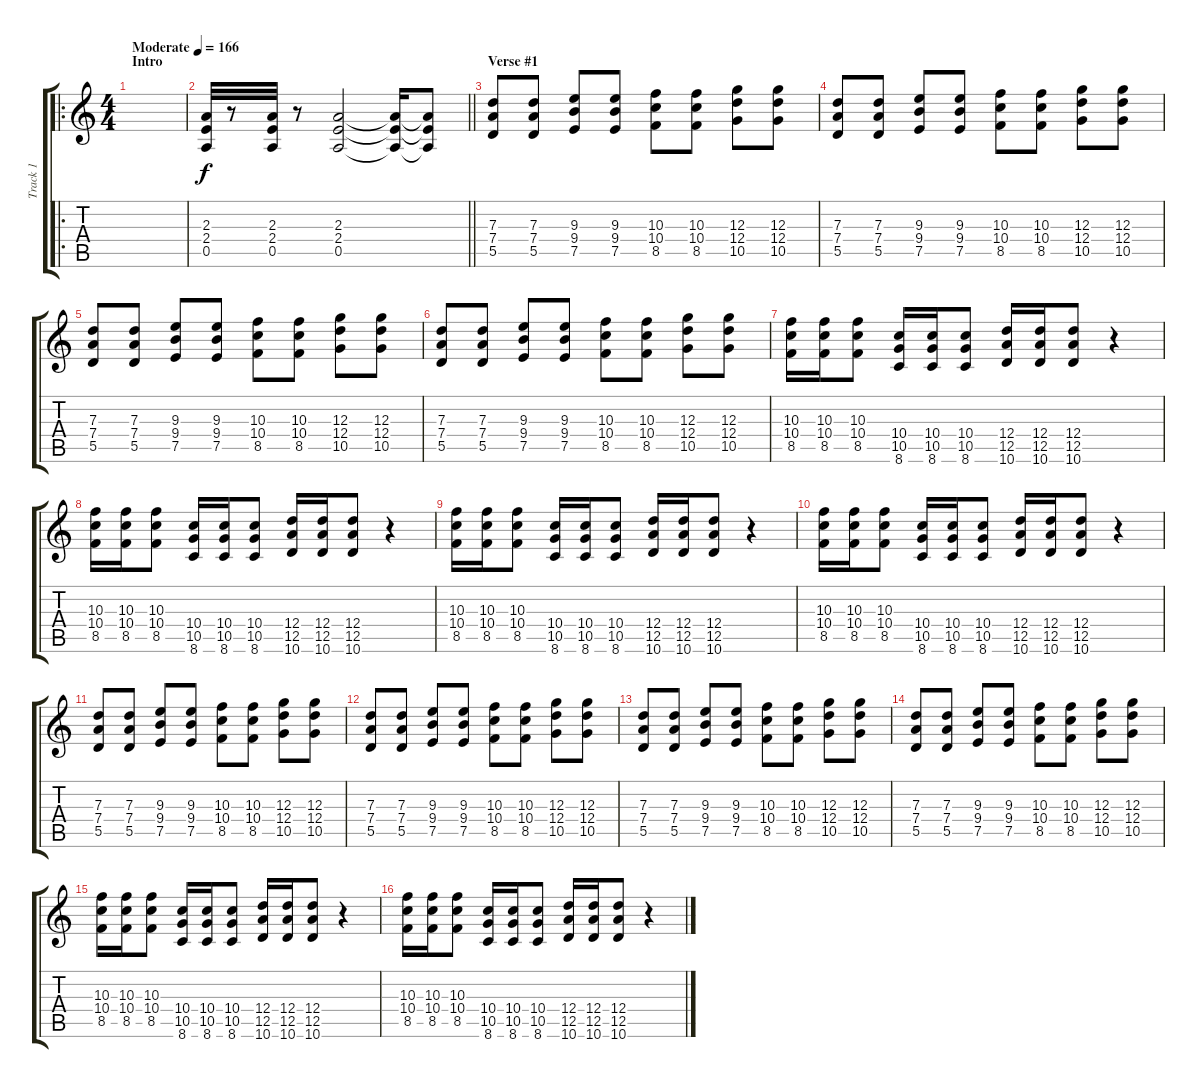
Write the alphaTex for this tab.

\track ("Track 1" "Track 1") {instrument overdrivenguitar}
\staff {score tabs}
\tuning (E4 B3 G3 D3 A2 E2) {hide}
\ro
\ts (4 4)
\section ("" "Intro")
\tempo (166 "Moderate")
\clef g2
\ks c
|
\barLineRight lightlight
(2.3 2.4 0.5).32 r.8 (2.3 2.4 0.5).32 r.8 (2.3 2.4 0.5).2 (2.3{t} 2.4{t} 0.5{t}).16 (2.3{t} 2.4{t} 0.5{t}).8 |
\section ("" "Verse #1")
(7.3 7.4 5.5).8 (7.3 7.4 5.5).8 (9.3 9.4 7.5).8 (9.3 9.4 7.5).8 (10.3 10.4 8.5).8 (10.3 10.4 8.5).8 (12.3 12.4 10.5).8 (12.3 12.4 10.5).8 |
(7.3 7.4 5.5).8 (7.3 7.4 5.5).8 (9.3 9.4 7.5).8 (9.3 9.4 7.5).8 (10.3 10.4 8.5).8 (10.3 10.4 8.5).8 (12.3 12.4 10.5).8 (12.3 12.4 10.5).8 |
(7.3 7.4 5.5).8 (7.3 7.4 5.5).8 (9.3 9.4 7.5).8 (9.3 9.4 7.5).8 (10.3 10.4 8.5).8 (10.3 10.4 8.5).8 (12.3 12.4 10.5).8 (12.3 12.4 10.5).8 |
(7.3 7.4 5.5).8 (7.3 7.4 5.5).8 (9.3 9.4 7.5).8 (9.3 9.4 7.5).8 (10.3 10.4 8.5).8 (10.3 10.4 8.5).8 (12.3 12.4 10.5).8 (12.3 12.4 10.5).8 |
(10.3 10.4 8.5).16 (10.3 10.4 8.5).16 (10.3 10.4 8.5).8 (10.4 10.5 8.6).16 (10.4 10.5 8.6).16 (10.4 10.5 8.6).8 (12.4 12.5 10.6).16 (12.4 12.5 10.6).16 (12.4 12.5 10.6).8 r.4 |
(10.3 10.4 8.5).16 (10.3 10.4 8.5).16 (10.3 10.4 8.5).8 (10.4 10.5 8.6).16 (10.4 10.5 8.6).16 (10.4 10.5 8.6).8 (12.4 12.5 10.6).16 (12.4 12.5 10.6).16 (12.4 12.5 10.6).8 r.4 |
(10.3 10.4 8.5).16 (10.3 10.4 8.5).16 (10.3 10.4 8.5).8 (10.4 10.5 8.6).16 (10.4 10.5 8.6).16 (10.4 10.5 8.6).8 (12.4 12.5 10.6).16 (12.4 12.5 10.6).16 (12.4 12.5 10.6).8 r.4 |
(10.3 10.4 8.5).16 (10.3 10.4 8.5).16 (10.3 10.4 8.5).8 (10.4 10.5 8.6).16 (10.4 10.5 8.6).16 (10.4 10.5 8.6).8 (12.4 12.5 10.6).16 (12.4 12.5 10.6).16 (12.4 12.5 10.6).8 r.4 |
(7.3 7.4 5.5).8 (7.3 7.4 5.5).8 (9.3 9.4 7.5).8 (9.3 9.4 7.5).8 (10.3 10.4 8.5).8 (10.3 10.4 8.5).8 (12.3 12.4 10.5).8 (12.3 12.4 10.5).8 |
(7.3 7.4 5.5).8 (7.3 7.4 5.5).8 (9.3 9.4 7.5).8 (9.3 9.4 7.5).8 (10.3 10.4 8.5).8 (10.3 10.4 8.5).8 (12.3 12.4 10.5).8 (12.3 12.4 10.5).8 |
(7.3 7.4 5.5).8 (7.3 7.4 5.5).8 (9.3 9.4 7.5).8 (9.3 9.4 7.5).8 (10.3 10.4 8.5).8 (10.3 10.4 8.5).8 (12.3 12.4 10.5).8 (12.3 12.4 10.5).8 |
(7.3 7.4 5.5).8 (7.3 7.4 5.5).8 (9.3 9.4 7.5).8 (9.3 9.4 7.5).8 (10.3 10.4 8.5).8 (10.3 10.4 8.5).8 (12.3 12.4 10.5).8 (12.3 12.4 10.5).8 |
(10.3 10.4 8.5).16 (10.3 10.4 8.5).16 (10.3 10.4 8.5).8 (10.4 10.5 8.6).16 (10.4 10.5 8.6).16 (10.4 10.5 8.6).8 (12.4 12.5 10.6).16 (12.4 12.5 10.6).16 (12.4 12.5 10.6).8 r.4 |
(10.3 10.4 8.5).16 (10.3 10.4 8.5).16 (10.3 10.4 8.5).8 (10.4 10.5 8.6).16 (10.4 10.5 8.6).16 (10.4 10.5 8.6).8 (12.4 12.5 10.6).16 (12.4 12.5 10.6).16 (12.4 12.5 10.6).8 r.4
